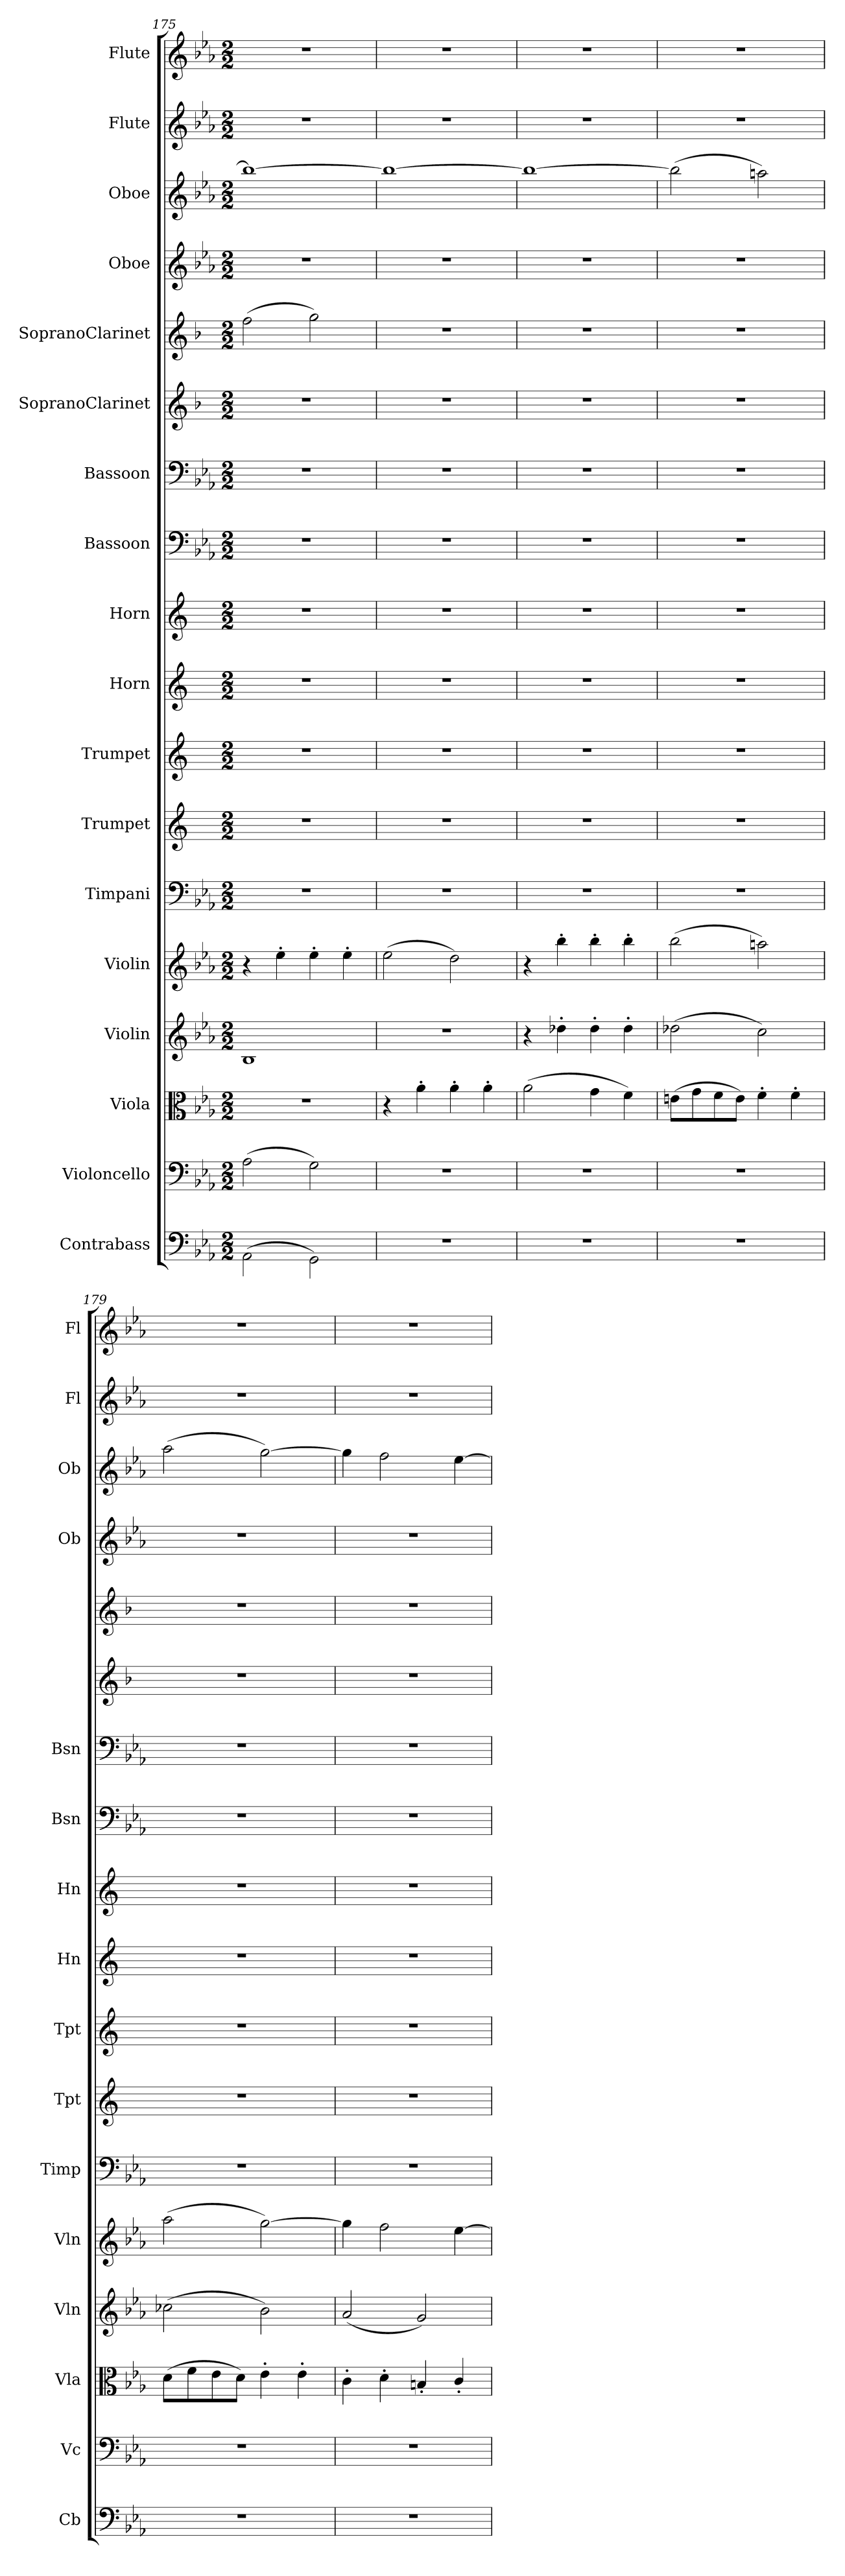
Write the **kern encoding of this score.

**kern	**kern	**kern	**kern	**kern	**kern	**kern	**kern	**kern	**kern	**kern	**kern	**kern	**kern	**kern	**kern	**kern	**kern
*part18	*part17	*part16	*part15	*part14	*part13	*part12	*part11	*part10	*part9	*part8	*part7	*part6	*part5	*part4	*part3	*part2	*part1
*staff18	*staff17	*staff16	*staff15	*staff14	*staff13	*staff12	*staff11	*staff10	*staff9	*staff8	*staff7	*staff6	*staff5	*staff4	*staff3	*staff2	*staff1
*I"Contrabass	*I"Violoncello	*I"Viola	*I"Violin	*I"Violin	*I"Timpani	*I"Trumpet	*I"Trumpet	*I"Horn	*I"Horn	*I"Bassoon	*I"Bassoon	*I"SopranoClarinet	*I"SopranoClarinet	*I"Oboe	*I"Oboe	*I"Flute	*I"Flute
*I'Cb	*I'Vc	*I'Vla	*I'Vln	*I'Vln	*I'Timp	*I'Tpt	*I'Tpt	*I'Hn	*I'Hn	*I'Bsn	*I'Bsn	*	*	*I'Ob	*I'Ob	*I'Fl	*I'Fl
*clefF4	*clefF4	*clefC3	*clefG2	*clefG2	*clefF4	*clefG2	*clefG2	*clefG2	*clefG2	*clefF4	*clefF4	*clefG2	*clefG2	*clefG2	*clefG2	*clefG2	*clefG2
*k[b-e-a-]	*k[b-e-a-]	*k[b-e-a-]	*k[b-e-a-]	*k[b-e-a-]	*k[b-e-a-]	*k[]	*k[]	*k[]	*k[]	*k[b-e-a-]	*k[b-e-a-]	*k[b-]	*k[b-]	*k[b-e-a-]	*k[b-e-a-]	*k[b-e-a-]	*k[b-e-a-]
*M2/2	*M2/2	*M2/2	*M2/2	*M2/2	*M2/2	*M2/2	*M2/2	*M2/2	*M2/2	*M2/2	*M2/2	*M2/2	*M2/2	*M2/2	*M2/2	*M2/2	*M2/2
=175	=175	=175	=175	=175	=175	=175	=175	=175	=175	=175	=175	=175	=175	=175	=175	=175	=175
(2AA-\	(2A-\	1r	1B-/	4r	1r	1r	1r	1r	1r	1r	1r	1r	(2ff\	1r	1bb-\_	1r	1r
.	.	.	.	4ee-'\	.	.	.	.	.	.	.	.	.	.	.	.	.
2GG\)	2G\)	.	.	4ee-'\	.	.	.	.	.	.	.	.	2gg\)	.	.	.	.
.	.	.	.	4ee-'\	.	.	.	.	.	.	.	.	.	.	.	.	.
=176	=176	=176	=176	=176	=176	=176	=176	=176	=176	=176	=176	=176	=176	=176	=176	=176	=176
1r	1r	4r	1r	(2ee-\	1r	1r	1r	1r	1r	1r	1r	1r	1r	1r	1bb-\_	1r	1r
.	.	4a-'\	.	.	.	.	.	.	.	.	.	.	.	.	.	.	.
.	.	4a-'\	.	2dd\)	.	.	.	.	.	.	.	.	.	.	.	.	.
.	.	4a-'\	.	.	.	.	.	.	.	.	.	.	.	.	.	.	.
=177	=177	=177	=177	=177	=177	=177	=177	=177	=177	=177	=177	=177	=177	=177	=177	=177	=177
1r	1r	(2a-\	4r	4r	1r	1r	1r	1r	1r	1r	1r	1r	1r	1r	1bb-\_	1r	1r
.	.	.	4dd-X'\	4bb-'\	.	.	.	.	.	.	.	.	.	.	.	.	.
.	.	4g\	4dd-'\	4bb-'\	.	.	.	.	.	.	.	.	.	.	.	.	.
.	.	4f\)	4dd-'\	4bb-'\	.	.	.	.	.	.	.	.	.	.	.	.	.
=178	=178	=178	=178	=178	=178	=178	=178	=178	=178	=178	=178	=178	=178	=178	=178	=178	=178
1r	1r	(8en\L	(2dd-X\	(2bb-\	1r	1r	1r	1r	1r	1r	1r	1r	1r	1r	(2bb-\]	1r	1r
.	.	8g\	.	.	.	.	.	.	.	.	.	.	.	.	.	.	.
.	.	8f\	.	.	.	.	.	.	.	.	.	.	.	.	.	.	.
.	.	8e\J)	.	.	.	.	.	.	.	.	.	.	.	.	.	.	.
.	.	4f'\	2cc\)	2aan\)	.	.	.	.	.	.	.	.	.	.	2aan\)	.	.
.	.	4f'\	.	.	.	.	.	.	.	.	.	.	.	.	.	.	.
=179	=179	=179	=179	=179	=179	=179	=179	=179	=179	=179	=179	=179	=179	=179	=179	=179	=179
1r	1r	(8d\L	(2cc-X\	(2aa-\	1r	1r	1r	1r	1r	1r	1r	1r	1r	1r	(2aa-\	1r	1r
.	.	8f\	.	.	.	.	.	.	.	.	.	.	.	.	.	.	.
.	.	8e-\	.	.	.	.	.	.	.	.	.	.	.	.	.	.	.
.	.	8d\J)	.	.	.	.	.	.	.	.	.	.	.	.	.	.	.
.	.	4e-'\	2b-\)	[2gg\)	.	.	.	.	.	.	.	.	.	.	[2gg\)	.	.
.	.	4e-'\	.	.	.	.	.	.	.	.	.	.	.	.	.	.	.
=180	=180	=180	=180	=180	=180	=180	=180	=180	=180	=180	=180	=180	=180	=180	=180	=180	=180
1r	1r	4c'\	(2a-/	4gg\]	1r	1r	1r	1r	1r	1r	1r	1r	1r	1r	4gg\]	1r	1r
.	.	4d'\	.	2ff\	.	.	.	.	.	.	.	.	.	.	2ff\	.	.
.	.	4Bn'/	2g/)	.	.	.	.	.	.	.	.	.	.	.	.	.	.
.	.	4c'/	.	[4ee-\	.	.	.	.	.	.	.	.	.	.	[4ee-\	.	.
=	=	=	=	=	=	=	=	=	=	=	=	=	=	=	=	=	=
*-	*-	*-	*-	*-	*-	*-	*-	*-	*-	*-	*-	*-	*-	*-	*-	*-	*-
